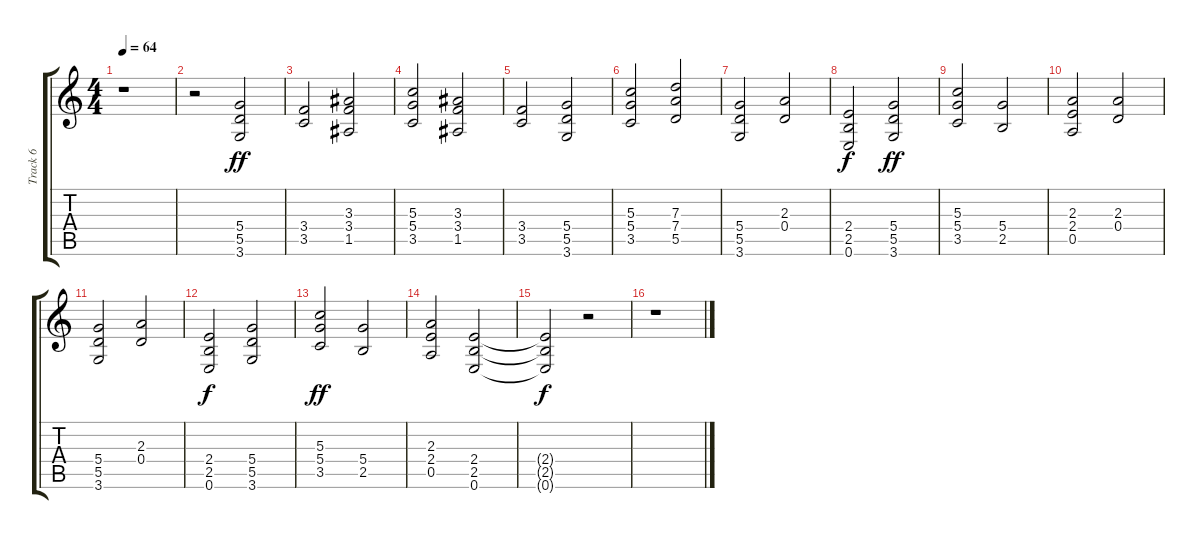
\track ("Track 6" "Track 6") {instrument distortionguitar}
\staff {score tabs}
\tuning (E4 B3 G3 D3 A2 E2) {hide}
\ts (4 4)
\tempo 64
\clef g2
\ks c
r.1{dy ff} |
r.2 (5.4 5.5 3.6).2 |
(3.4 3.5).2 (3.3 3.4 1.5).2 |
(5.3 5.4 3.5).2 (3.3 3.4 1.5).2 |
(3.4 3.5).2 (5.4 5.5 3.6).2 |
(5.3 5.4 3.5).2 (7.3 7.4 5.5).2 |
(5.4 5.5 3.6).2 (2.3 0.4).2 |
(2.4 2.5 0.6).2{dy f} (5.4 5.5 3.6).2{dy ff} |
(5.3 5.4 3.5).2 (5.4 2.5).2 |
(2.3 2.4 0.5).2 (2.3 0.4).2 |
(5.4 5.5 3.6).2 (2.3 0.4).2 |
(2.4 2.5 0.6).2{dy f} (5.4 5.5 3.6).2 |
(5.3 5.4 3.5).2{dy ff} (5.4 2.5).2 |
(2.3 2.4 0.5).2 (2.4 2.5 0.6).2 |
(2.4{t} 2.5{t} 0.6{t}).2{dy f} r.2 |
r.1
